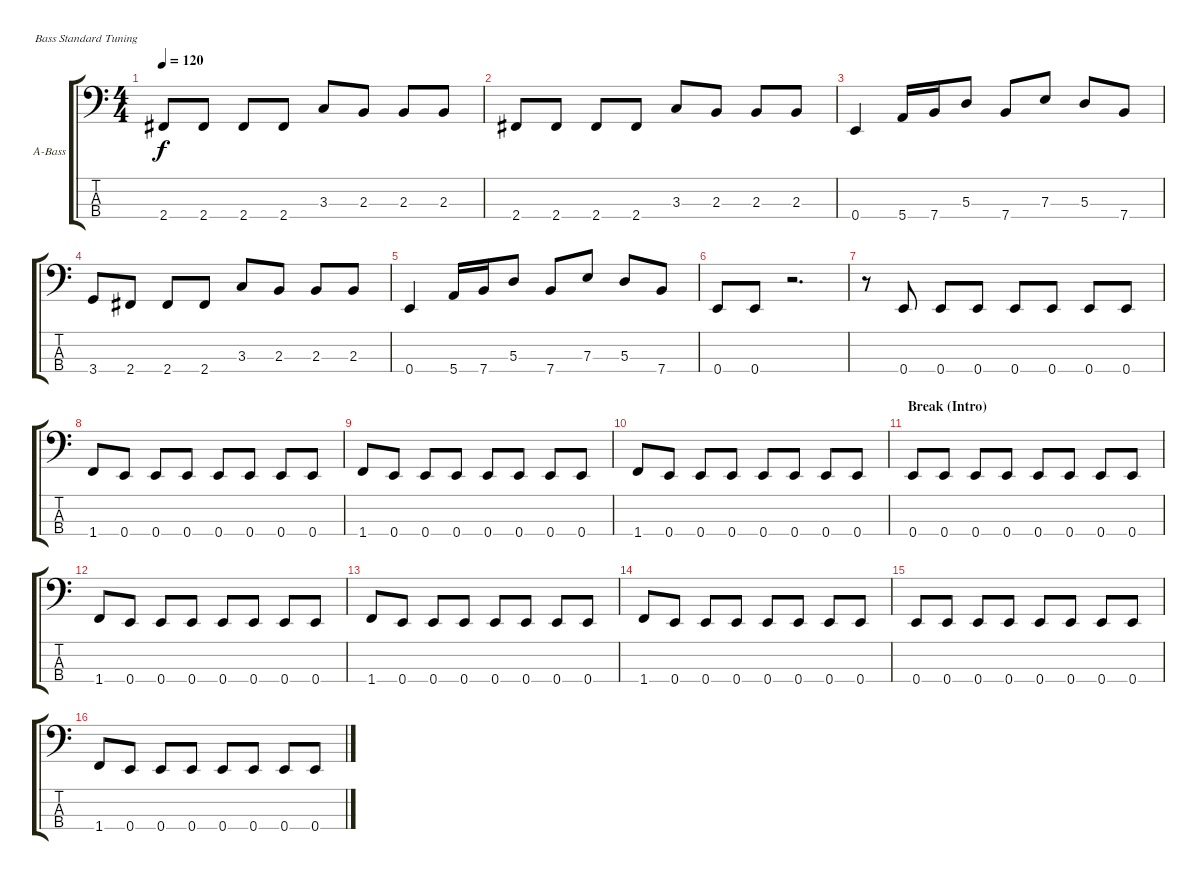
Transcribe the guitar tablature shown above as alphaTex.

\bracketExtendMode groupsimilarinstruments
\firstSystemTrackNameOrientation horizontal
\otherSystemsTrackNameOrientation horizontal
\track ("Jason" "A-Bass") {instrument lead8bassandlead}
\staff {score tabs}
\tuning (G2 D2 A1 E1)
\displaytranspose 12
\ts (4 4)
\tempo 120
\clef f4
\ks c
2.4.8{dy f} 2.4.8 2.4.8 2.4.8 3.3.8 2.3.8 2.3.8 2.3.8 |
2.4.8 2.4.8 2.4.8 2.4.8 3.3.8 2.3.8 2.3.8 2.3.8 |
0.4.4 5.4.16 7.4.16 5.3.8 7.4.8 7.3.8 5.3.8 7.4.8 |
3.4.8 2.4.8 2.4.8 2.4.8 3.3.8 2.3.8 2.3.8 2.3.8 |
0.4.4 5.4.16 7.4.16 5.3.8 7.4.8 7.3.8 5.3.8 7.4.8 |
0.4.8 0.4.8 r.2{d} |
r.8 0.4.8 0.4.8 0.4.8 0.4.8 0.4.8 0.4.8 0.4.8 |
1.4.8 0.4.8 0.4.8 0.4.8 0.4.8 0.4.8 0.4.8 0.4.8 |
1.4.8 0.4.8 0.4.8 0.4.8 0.4.8 0.4.8 0.4.8 0.4.8 |
1.4.8 0.4.8 0.4.8 0.4.8 0.4.8 0.4.8 0.4.8 0.4.8 |
\section ("" "Break (Intro)")
0.4.8 0.4.8 0.4.8 0.4.8 0.4.8 0.4.8 0.4.8 0.4.8 |
1.4.8 0.4.8 0.4.8 0.4.8 0.4.8 0.4.8 0.4.8 0.4.8 |
1.4.8 0.4.8 0.4.8 0.4.8 0.4.8 0.4.8 0.4.8 0.4.8 |
1.4.8 0.4.8 0.4.8 0.4.8 0.4.8 0.4.8 0.4.8 0.4.8 |
0.4.8 0.4.8 0.4.8 0.4.8 0.4.8 0.4.8 0.4.8 0.4.8 |
1.4.8 0.4.8 0.4.8 0.4.8 0.4.8 0.4.8 0.4.8 0.4.8
